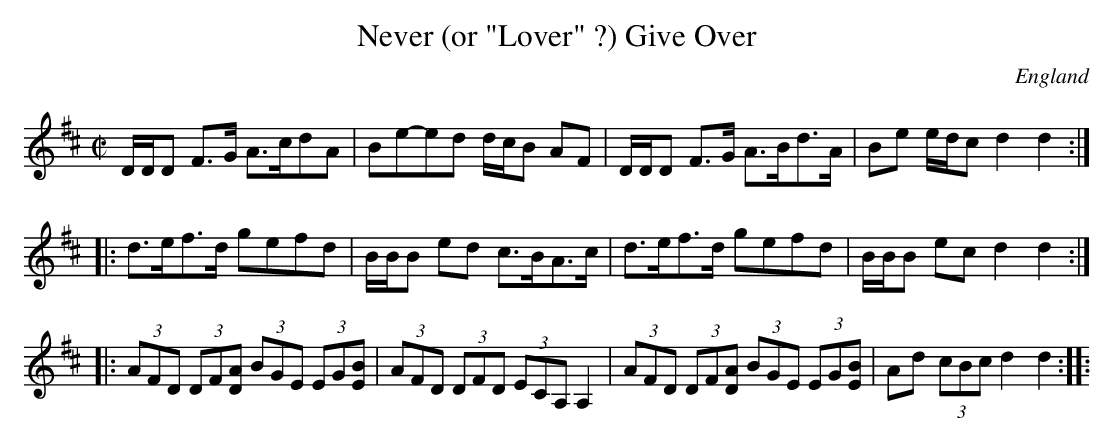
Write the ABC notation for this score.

X:1
T:Never (or "Lover" ?) Give Over
L:1/8
M:C|
O:England
K:D
D/D/D F>G A>cdA | Be-ed d/c/B AF | D/D/D F>G A>Bd>A | Be e/d/c d2 d2 ::
d>ef>d gefd | B/B/B ed c>BA>c | d>ef>d gefd | B/B/B ec d2d2 ::
(3AFD (3DF[AD] (3BGE (3EG[BE] | (3AFD (3DFD (3ECA, A,2 | \
(3AFD (3DF[AD] (3BGE (3EG[BE] | Ad (3cBc d2 d2 ::
